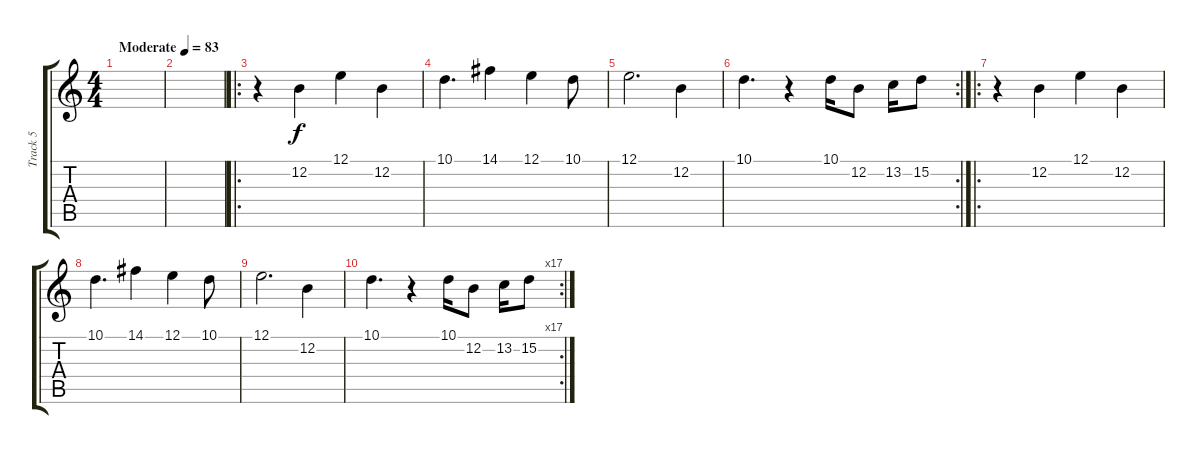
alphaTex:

\track ("Track 5" "Track 5") {instrument pad8sweep}
\staff {score tabs}
\tuning (E4 B3 G3 D3 A2 E2) {hide}
\ts (4 4)
\tempo (83 "Moderate")
\clef g2
\ks c
|
|
\ro
r.4 12.2.4 12.1.4 12.2.4 |
10.1.4{d} 14.1.4 12.1.4 10.1.8 |
12.1.2{d} 12.2.4 |
\rc 2
10.1.4{d} r.4 10.1.16 12.2.8 13.2.16 15.2.8 |
\ro
r.4 12.2.4 12.1.4 12.2.4 |
10.1.4{d} 14.1.4 12.1.4 10.1.8 |
12.1.2{d} 12.2.4 |
\rc 17
10.1.4{d} r.4 10.1.16 12.2.8 13.2.16 15.2.8
